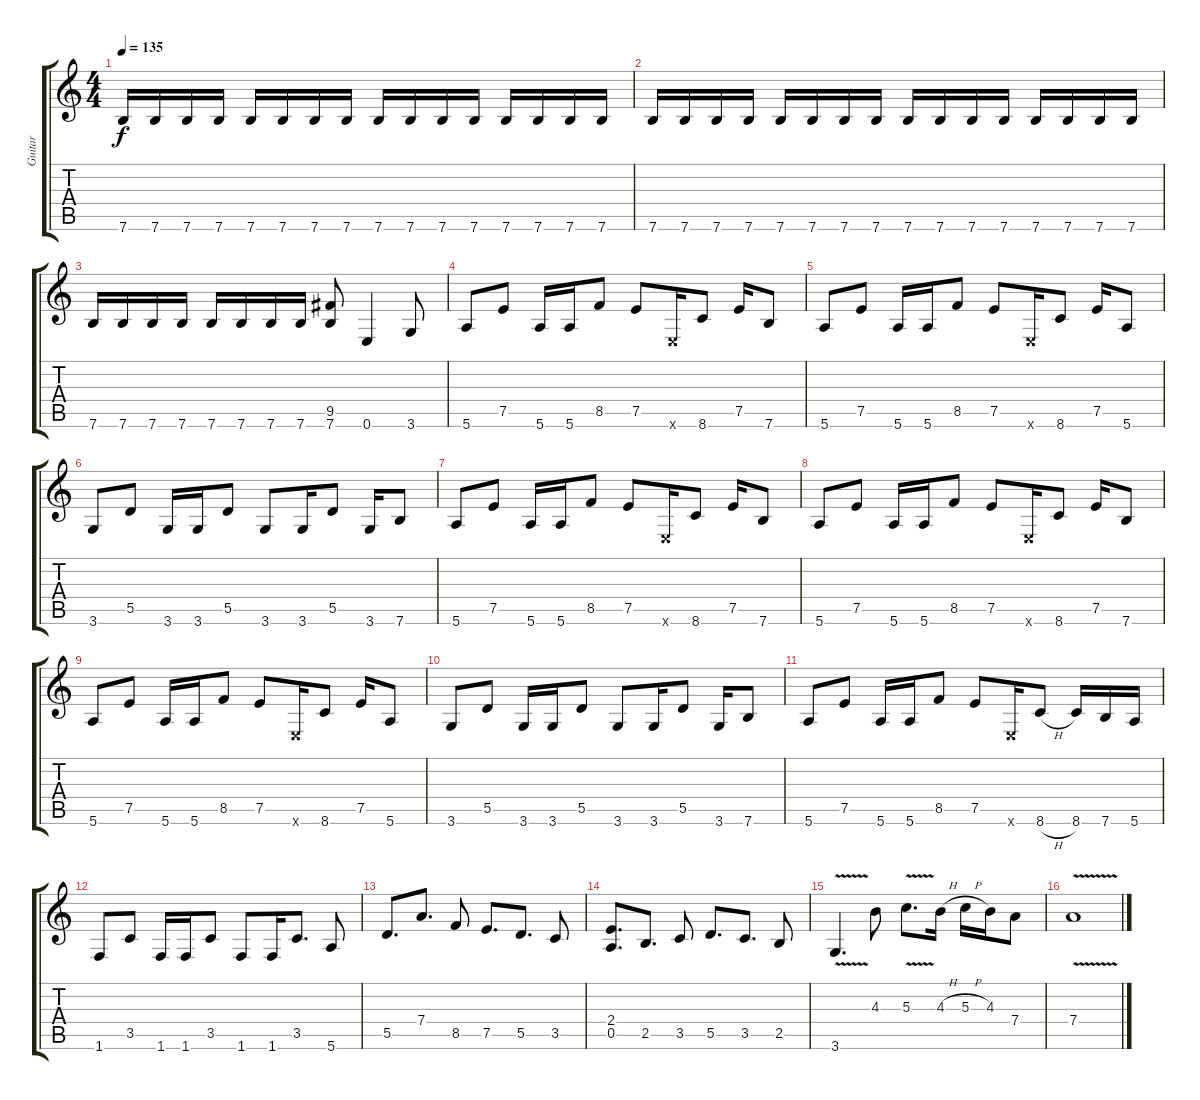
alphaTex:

\track ("Guitar " "Guitar ") {instrument overdrivenguitar}
\staff {score tabs}
\tuning (E4 B3 G3 D3 A2 E2) {hide}
\ts (4 4)
\tempo 135
\clef g2
\ks c
7.6.16{dy f} 7.6.16 7.6.16 7.6.16 7.6.16 7.6.16 7.6.16 7.6.16 7.6.16 7.6.16 7.6.16 7.6.16 7.6.16 7.6.16 7.6.16 7.6.16 |
7.6.16 7.6.16 7.6.16 7.6.16 7.6.16 7.6.16 7.6.16 7.6.16 7.6.16 7.6.16 7.6.16 7.6.16 7.6.16 7.6.16 7.6.16 7.6.16 |
7.6.16 7.6.16 7.6.16 7.6.16 7.6.16 7.6.16 7.6.16 7.6.16 (9.5 7.6).8 0.6.4 3.6.8 |
5.6.8 7.5.8 5.6.16 5.6.16 8.5.8 7.5.8 0.6{x}.16 8.6.8 7.5.16 7.6.8 |
5.6.8 7.5.8 5.6.16 5.6.16 8.5.8 7.5.8 0.6{x}.16 8.6.8 7.5.16 5.6.8 |
3.6.8 5.5.8 3.6.16 3.6.16 5.5.8 3.6.8 3.6.16 5.5.8 3.6.16 7.6.8 |
5.6.8 7.5.8 5.6.16 5.6.16 8.5.8 7.5.8 0.6{x}.16 8.6.8 7.5.16 7.6.8 |
5.6.8 7.5.8 5.6.16 5.6.16 8.5.8 7.5.8 0.6{x}.16 8.6.8 7.5.16 7.6.8 |
5.6.8 7.5.8 5.6.16 5.6.16 8.5.8 7.5.8 0.6{x}.16 8.6.8 7.5.16 5.6.8 |
3.6.8 5.5.8 3.6.16 3.6.16 5.5.8 3.6.8 3.6.16 5.5.8 3.6.16 7.6.8 |
5.6.8 7.5.8 5.6.16 5.6.16 8.5.8 7.5.8 0.6{x}.16 8.6{h}.8 8.6.16 7.6.16 5.6.16 |
1.6.8 3.5.8 1.6.16 1.6.16 3.5.8 1.6.8 1.6.16 3.5.8{d} 5.6.8 |
5.5.8{d} 7.4.8{d} 8.5.8 7.5.8{d} 5.5.8{d} 3.5.8 |
(2.4 0.5).8{d} 2.5.8{d} 3.5.8 5.5.8{d} 3.5.8{d} 2.5.8 |
3.6{v}.4{d} 4.3.8 5.3{v}.8{d} 4.3{h}.16 5.3{h}.16 4.3.16 7.4.8 |
7.4{v}.1
